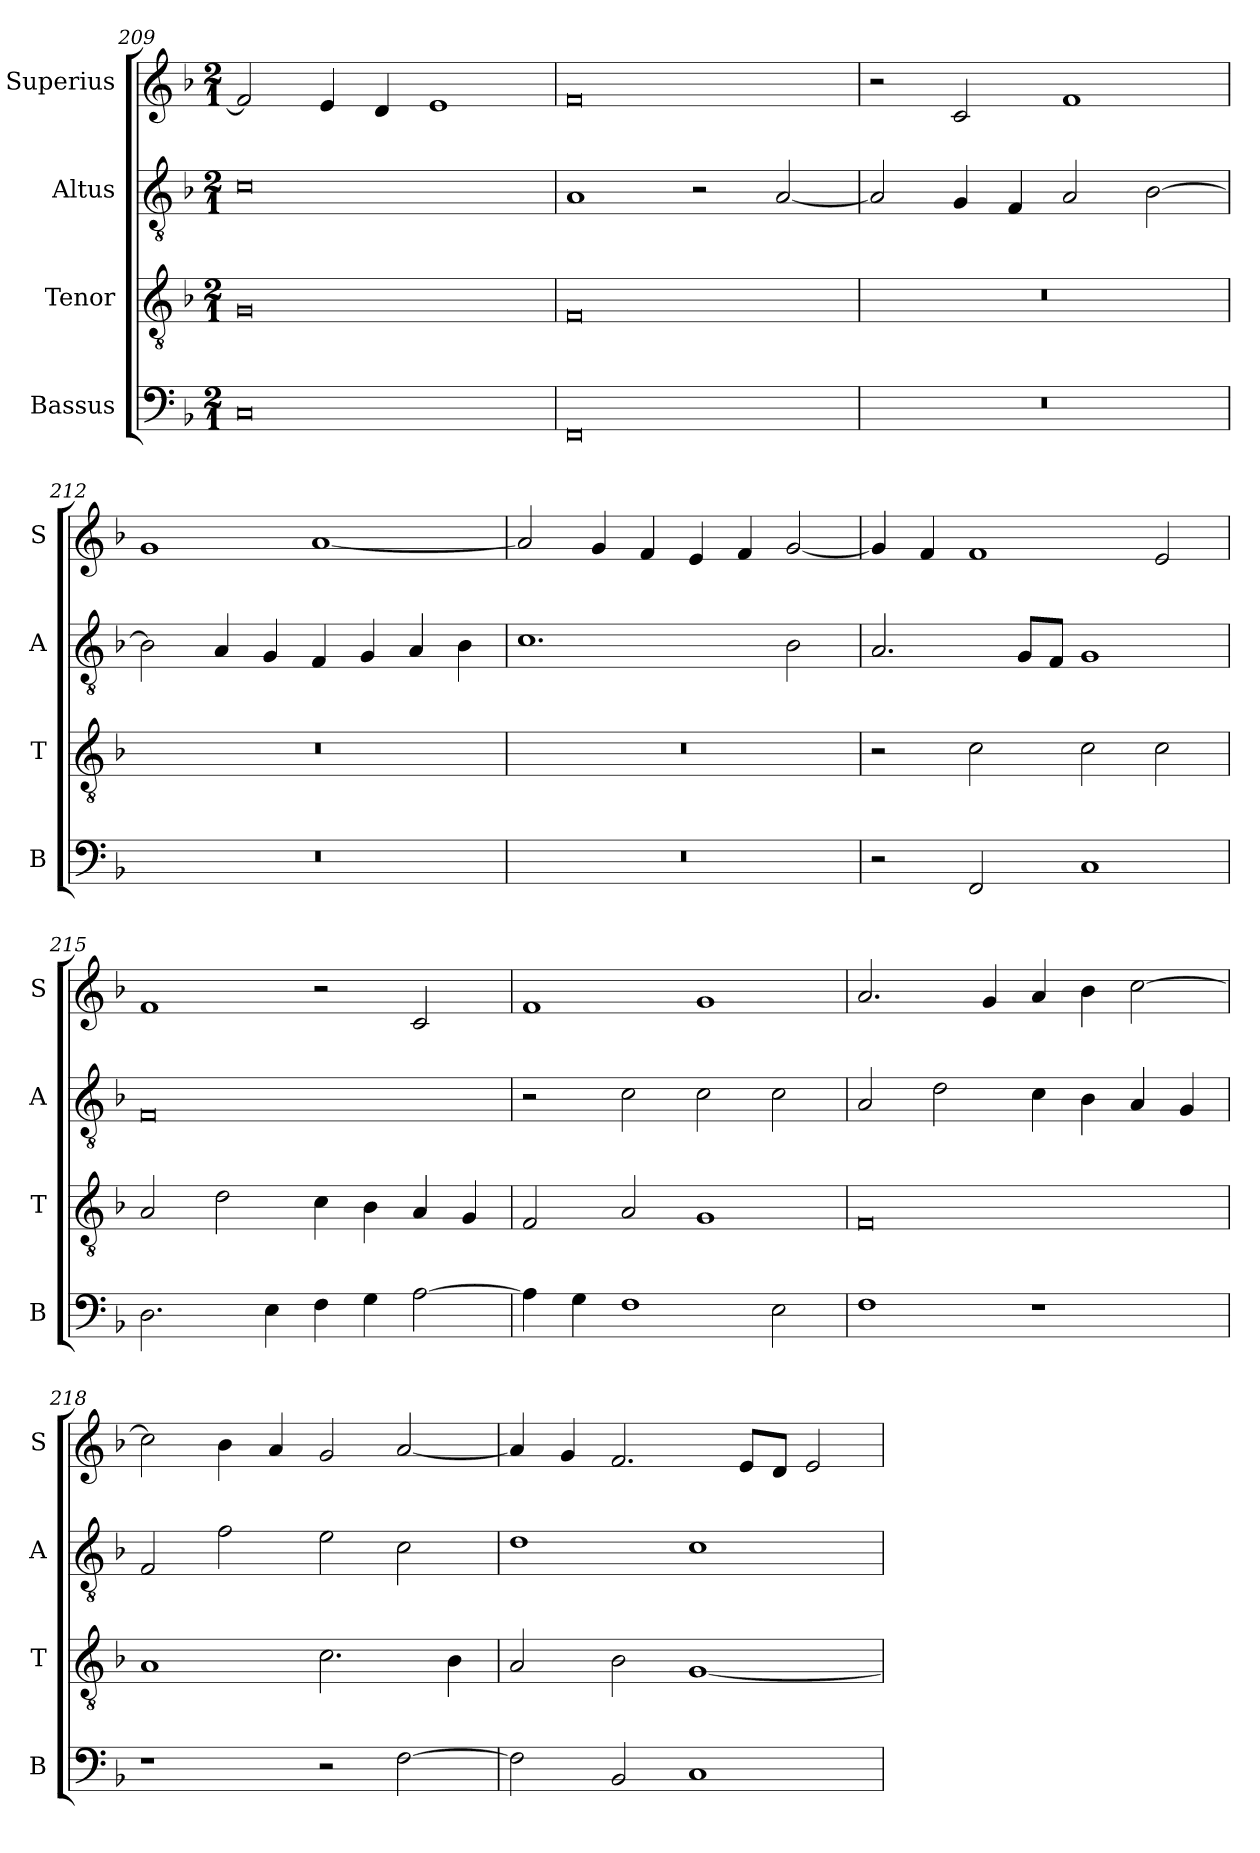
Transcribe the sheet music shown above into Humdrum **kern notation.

**kern	**kern	**kern	**kern
*part4	*part3	*part2	*part1
*staff4	*staff3	*staff2	*staff1
*I"Bassus	*I"Tenor	*I"Altus	*I"Superius
*I'B	*I'T	*I'A	*I'S
*clefF4	*clefGv2	*clefGv2	*clefG2
*k[b-]	*k[b-]	*k[b-]	*k[b-]
*F:	*F:	*F:	*F:
*M2/1	*M2/1	*M2/1	*M2/1
=209	=209	=209	=209
0C	0G	0c	2f]
.	.	.	4e
.	.	.	4d
.	.	.	1e
=210	=210	=210	=210
0FF	0F	1A	0f
.	.	2r	.
.	.	[2A	.
=211	=211	=211	=211
0r	0r	2A]	2r
.	.	4G	2c
.	.	4F	.
.	.	2A	1f
.	.	[2B-	.
=212	=212	=212	=212
0r	0r	2B-]	1g
.	.	4A	.
.	.	4G	.
.	.	4F	[1a
.	.	4G	.
.	.	4A	.
.	.	4B-	.
=213	=213	=213	=213
0r	0r	1.c	2a]
.	.	.	4g
.	.	.	4f
.	.	.	4e
.	.	.	4f
.	.	2B-	[2g
=214	=214	=214	=214
2r	2r	2.A	4g]
.	.	.	4f
2FF	2c	.	1f
.	.	8GL	.
.	.	8FJ	.
1C	2c	1G	.
.	2c	.	2e
=215	=215	=215	=215
2.D	2A	0F	1f
.	2d	.	.
4E	.	.	.
4F	4c	.	2r
4G	4B-	.	.
[2A	4A	.	2c
.	4G	.	.
=216	=216	=216	=216
4A]	2F	2r	1f
4G	.	.	.
1F	2A	2c	.
.	1G	2c	1g
2E	.	2c	.
=217	=217	=217	=217
1F	0F	2A	2.a
.	.	2d	.
.	.	.	4g
1r	.	4c	4a
.	.	4B-	4b-
.	.	4A	[2cc
.	.	4G	.
=218	=218	=218	=218
1r	1A	2F	2cc]
.	.	2f	4b-
.	.	.	4a
2r	2.c	2e	2g
[2F	.	2c	[2a
.	4B-	.	.
=219	=219	=219	=219
2F]	2A	1d	4a]
.	.	.	4g
2BB-	2B-	.	2.f
1C	[1G	1c	.
.	.	.	8eL
.	.	.	8dJ
.	.	.	2e
=	=	=	=
*-	*-	*-	*-
